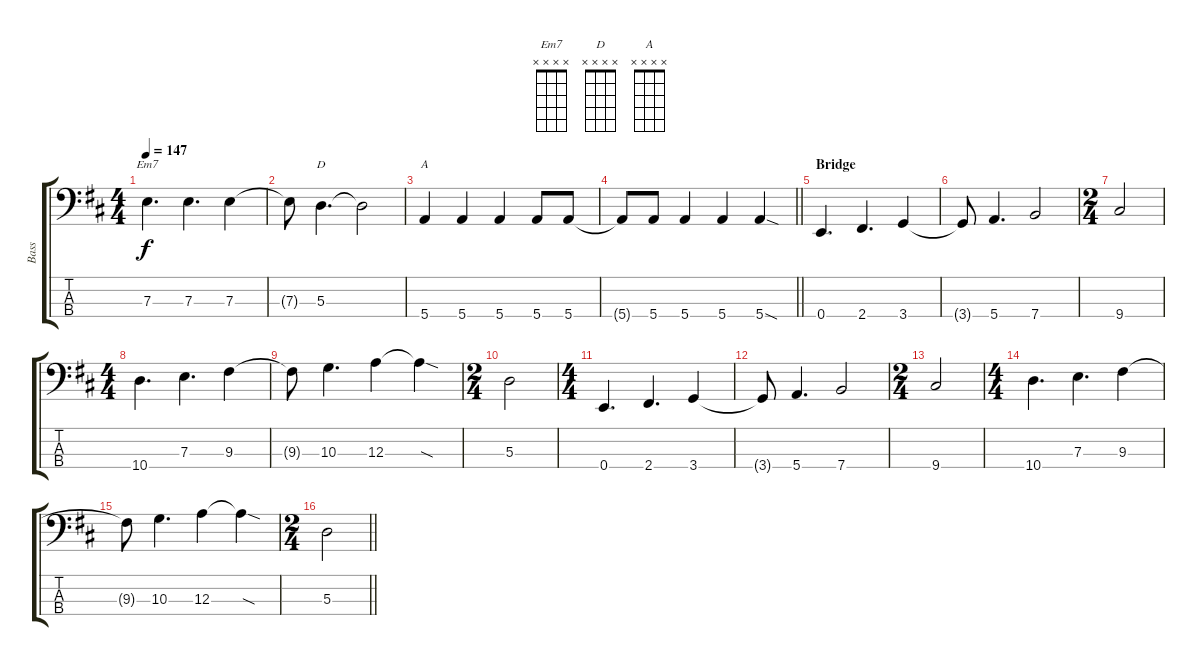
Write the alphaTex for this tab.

\track ("Bass" "Bass") {instrument electricbassfinger}
\staff {score tabs}
\tuning (G2 D2 A1 E1) {hide}
\chord ("Em7" x x x x)
\chord ("D" x x x x)
\chord ("A" x x x x)
\ts (4 4)
\tempo 147
\clef f4
\ks d
7.3.4{d ch "Em7" dy f} 7.3.4{d} 7.3.4 |
7.3{t}.8 5.3.4{d ch "D"} 5.3{t}.2 |
5.4.4{ch "A"} 5.4.4 5.4.4 5.4.8 5.4.8 |
\barLineRight lightlight
5.4{t}.8 5.4.8 5.4.4 5.4.4 5.4{sod}.4 |
\section ("" "Bridge")
0.4.4{d} 2.4.4{d} 3.4.4 |
3.4{t}.8 5.4.4{d} 7.4.2 |
\ts (2 4)
9.4.2 |
\ts (4 4)
10.4.4{d} 7.3.4{d} 9.3.4 |
9.3{t}.8 10.3.4{d} 12.3.4 12.3{sod t}.4 |
\ts (2 4)
5.3.2 |
\ts (4 4)
0.4.4{d} 2.4.4{d} 3.4.4 |
3.4{t}.8 5.4.4{d} 7.4.2 |
\ts (2 4)
9.4.2 |
\ts (4 4)
10.4.4{d} 7.3.4{d} 9.3.4 |
9.3{t}.8 10.3.4{d} 12.3.4 12.3{sod t}.4 |
\ts (2 4)
\barLineRight lightlight
5.3.2
